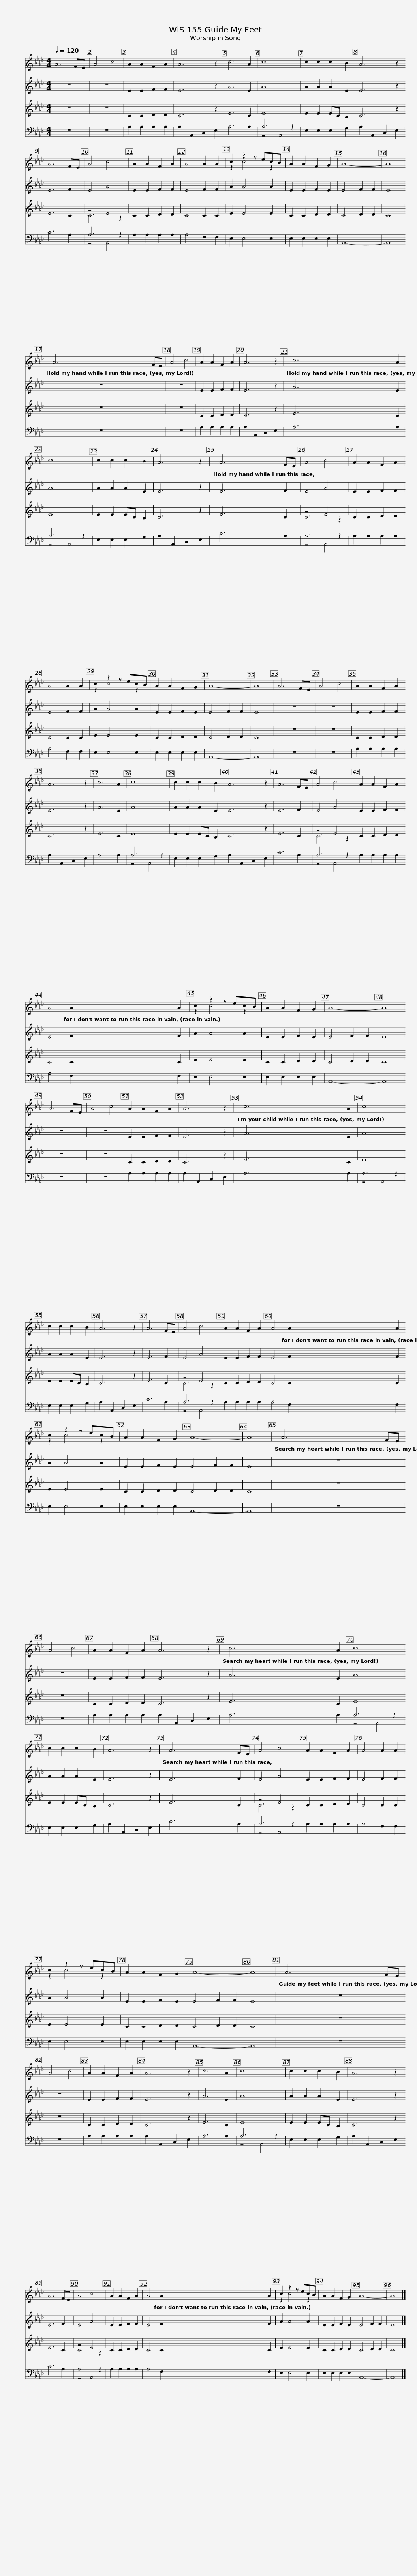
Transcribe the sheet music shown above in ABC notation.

X:1
%%score ( 1 2 ) 3 ( 4 5 ) ( 6 7 )
L:1/8
Q:1/4=120
M:4/4
I:linebreak $
K:Ab
V:1 treble
V:2 treble
V:3 treble
V:4 treble
V:5 treble
V:6 bass
V:7 bass
V:1
 A6 FE | A4 c4 | A2 A2 F2 A2 | A6 z2 | c6 A2 | %5
 c8 |$ c2 c2 c2 B2 | A6 z2 | A6 FE | A4 c4 | %10
 A2 A2 F2 A2 | A4 A2 A2 | c2 z2 z ecB | A2 A2 F2 G2 | A8- |$ %15
 A8 |[K:Ab] A6 FE | A4 c4 | A2 A2 F2 A2 | A6 z2 |$ %20
 c6 A2 | c8 | c2 c2 c2 B2 | A6 z2 |$ A6 FE | %25
 A4 c4 | A2 A2 F2 A2 | A4 A2 A2 | c2 z2 z ecB | A2 A2 F2 G2 | %30
 A8- | A8 |$[K:Ab] A6 FE | A4 c4 | A2 A2 F2 A2 | %35
 A6 z2 | c6 A2 | c8 | c2 c2 c2 B2 | A6 z2 | %40
 A6 FE | A4 c4 |$ A2 A2 F2 A2 | A4 A2 A2 | c2 z2 z ecB | %45
 A2 A2 F2 G2 |$ A8- | A8 |[K:Ab] A6 FE | A4 c4 | %50
 A2 A2 F2 A2 | A6 z2 |$ c6 A2 | c8 | c2 c2 c2 B2 | %55
 A6 z2 | A6 FE | A4 c4 |$ A2 A2 F2 A2 | A4 A2 A2 | %60
 c2 z2 z ecB | A2 A2 F2 G2 |$ A8- | A8 |[K:Ab] A6 FE | %65
 A4 c4 | A2 A2 F2 A2 | A6 z2 |$ c6 A2 | c8 | %70
 c2 c2 c2 B2 | A6 z2 |$ A6 FE | A4 c4 | A2 A2 F2 A2 | %75
 A4 A2 A2 | c2 z2 z ecB | A2 A2 F2 G2 | A8- | A8 |$ %80
[K:Ab] A6 FE | A4 c4 | A2 A2 F2 A2 | A6 z2 | c6 A2 | %85
 c8 | c2 c2 c2 B2 |$ A6 z2 | A6 FE | A4 c4 | %90
 A2 A2 F2 A2 | A4 A2 A2 |$ c2 z2 z ecB | A2 A2 F2 G2 | A8- | %95
 A8 |] %96
V:2
 x8 | x8 | x8 | x8 | x8 | %5
 x8 |$ x8 | x8 | x8 | x8 | %10
 x8 | x8 | z2 c4 z2 | x8 | x8 |$ %15
 x8 |[K:Ab] x8 | x8 | x8 | x8 |$ %20
 x8 | x8 | x8 | x8 |$ x8 | %25
 x8 | x8 | x8 | z2 c4 z2 | x8 | %30
 x8 | x8 |$[K:Ab] x8 | x8 | x8 | %35
 x8 | x8 | x8 | x8 | x8 | %40
 x8 | x8 |$ x8 | x8 | z2 c4 z2 | %45
 x8 |$ x8 | x8 |[K:Ab] x8 | x8 | %50
 x8 | x8 |$ x8 | x8 | x8 | %55
 x8 | x8 | x8 |$ x8 | x8 | %60
 z2 c4 z2 | x8 |$ x8 | x8 |[K:Ab] x8 | %65
 x8 | x8 | x8 |$ x8 | x8 | %70
 x8 | x8 |$ x8 | x8 | x8 | %75
 x8 | z2 c4 z2 | x8 | x8 | x8 |$ %80
[K:Ab] x8 | x8 | x8 | x8 | x8 | %85
 x8 | x8 |$ x8 | x8 | x8 | %90
 x8 | x8 |$ z2 c4 z2 | x8 | x8 | %95
 x8 |] %96
V:3
 z8 | z8 | E2 E2 F2 F2 | E6 z2 | A6 E2 | %5
 A8 |$ A2 A2 A2 E2 | E6 z2 | E6 F2 | E4 A4 | %10
 E2 E2 F2 F2 | E4 F2 F2 | A2 A4 A2 | E2 E2 F2 E2 | E4 F2 F2 |$ %15
 E8 |[K:Ab] z8 | z8 | E2 E2 F2 F2 | E6 z2 |$ %20
 A6 E2 | A8 | A2 A2 A2 E2 | E6 z2 |$ E6 F2 | %25
 E4 A4 | E2 E2 F2 F2 | E4 F2 F2 | A2 A4 A2 | E2 E2 F2 E2 | %30
 E4 F2 F2 | E8 |$[K:Ab] z8 | z8 | E2 E2 F2 F2 | %35
 E6 z2 | A6 E2 | A8 | A2 A2 A2 E2 | E6 z2 | %40
 E6 F2 | E4 A4 |$ E2 E2 F2 F2 | E4 F2 F2 | A2 A4 A2 | %45
 E2 E2 F2 E2 |$ E4 F2 F2 | E8 |[K:Ab] z8 | z8 | %50
 E2 E2 F2 F2 | E6 z2 |$ A6 E2 | A8 | A2 A2 A2 E2 | %55
 E6 z2 | E6 F2 | E4 A4 |$ E2 E2 F2 F2 | E4 F2 F2 | %60
 A2 A4 A2 | E2 E2 F2 E2 |$ E4 F2 F2 | E8 |[K:Ab] z8 | %65
 z8 | E2 E2 F2 F2 | E6 z2 |$ A6 E2 | A8 | %70
 A2 A2 A2 E2 | E6 z2 |$ E6 F2 | E4 A4 | E2 E2 F2 F2 | %75
 E4 F2 F2 | A2 A4 A2 | E2 E2 F2 E2 | E4 F2 F2 | E8 |$ %80
[K:Ab] z8 | z8 | E2 E2 F2 F2 | E6 z2 | A6 E2 | %85
 A8 | A2 A2 A2 E2 |$ E6 z2 | E6 F2 | E4 A4 | %90
 E2 E2 F2 F2 | E4 F2 F2 |$ A2 A4 A2 | E2 E2 F2 E2 | E4 F2 F2 | %95
 E8 |] %96
V:4
 z8 | z8 | C2 C2 D2 D2 | C6 z2 | E6 C2 | %5
 E8 |$ E2 E2 EC B,2 | C6 z2 | E6 C2 | z4 E4 | %10
 C2 C2 D2 D2 | C4 C2 C2 | E2 E4 E2 | C2 C2 D2 D2 | C4 D2 D2 |$ %15
 C8 |[K:Ab] z8 | z8 | C2 C2 D2 D2 | C6 z2 |$ %20
 E6 C2 | E8 | E2 E2 EC B,2 | C6 z2 |$ E6 C2 | %25
 z4 E4 | C2 C2 D2 D2 | C4 C2 C2 | E2 E4 E2 | C2 C2 D2 D2 | %30
 C4 D2 D2 | C8 |$[K:Ab] z8 | z8 | C2 C2 D2 D2 | %35
 C6 z2 | E6 C2 | E8 | E2 E2 EC B,2 | C6 z2 | %40
 E6 C2 | z4 E4 |$ C2 C2 D2 D2 | C4 C2 C2 | E2 E4 E2 | %45
 C2 C2 D2 D2 |$ C4 D2 D2 | C8 |[K:Ab] z8 | z8 | %50
 C2 C2 D2 D2 | C6 z2 |$ E6 C2 | E8 | E2 E2 EC B,2 | %55
 C6 z2 | E6 C2 | z4 E4 |$ C2 C2 D2 D2 | C4 C2 C2 | %60
 E2 E4 E2 | C2 C2 D2 D2 |$ C4 D2 D2 | C8 |[K:Ab] z8 | %65
 z8 | C2 C2 D2 D2 | C6 z2 |$ E6 C2 | E8 | %70
 E2 E2 EC B,2 | C6 z2 |$ E6 C2 | z4 E4 | C2 C2 D2 D2 | %75
 C4 C2 C2 | E2 E4 E2 | C2 C2 D2 D2 | C4 D2 D2 | C8 |$ %80
[K:Ab] z8 | z8 | C2 C2 D2 D2 | C6 z2 | E6 C2 | %85
 E8 | E2 E2 EC B,2 |$ C6 z2 | E6 C2 | z4 E4 | %90
 C2 C2 D2 D2 | C4 C2 C2 |$ E2 E4 E2 | C2 C2 D2 D2 | C4 D2 D2 | %95
 C8 |] %96
V:5
 x8 | x8 | x8 | x8 | x8 | %5
 x8 |$ x8 | x8 | x8 | C6 z2 | %10
 x8 | x8 | x8 | x8 | x8 |$ %15
 x8 |[K:Ab] x8 | x8 | x8 | x8 |$ %20
 x8 | x8 | x8 | x8 |$ x8 | %25
 C6 z2 | x8 | x8 | x8 | x8 | %30
 x8 | x8 |$[K:Ab] x8 | x8 | x8 | %35
 x8 | x8 | x8 | x8 | x8 | %40
 x8 | C6 z2 |$ x8 | x8 | x8 | %45
 x8 |$ x8 | x8 |[K:Ab] x8 | x8 | %50
 x8 | x8 |$ x8 | x8 | x8 | %55
 x8 | x8 | C6 z2 |$ x8 | x8 | %60
 x8 | x8 |$ x8 | x8 |[K:Ab] x8 | %65
 x8 | x8 | x8 |$ x8 | x8 | %70
 x8 | x8 |$ x8 | C6 z2 | x8 | %75
 x8 | x8 | x8 | x8 | x8 |$ %80
[K:Ab] x8 | x8 | x8 | x8 | x8 | %85
 x8 | x8 |$ x8 | x8 | C6 z2 | %90
 x8 | x8 |$ x8 | x8 | x8 | %95
 x8 |] %96
V:6
 z8 | z8 | A,2 A,2 A,2 A,2 | A,2 A,,2 C,2 E,2 | A,6 A,2 | %5
 A,6 z2 |$ E,2 E,2 E,2 G,2 | A,2 A,,2 C,2 E,2 | C6 A,2 | A,6 z2 | %10
 A,2 A,2 A,2 A,2 | A,4 F,2 F,2 | E,2 E,4 E,2 | E,2 E,2 E,2 E,2 | A,,8- |$ %15
 A,,8 |[K:Ab] z8 | z8 | A,2 A,2 A,2 A,2 | A,2 A,,2 C,2 E,2 |$ %20
 A,6 A,2 | A,6 z2 | E,2 E,2 E,2 G,2 | A,2 A,,2 C,2 E,2 |$ C6 A,2 | %25
 A,6 z2 | A,2 A,2 A,2 A,2 | A,4 F,2 F,2 | E,2 E,4 E,2 | E,2 E,2 E,2 E,2 | %30
 A,,8- | A,,8 |$[K:Ab] z8 | z8 | A,2 A,2 A,2 A,2 | %35
 A,2 A,,2 C,2 E,2 | A,6 A,2 | A,6 z2 | E,2 E,2 E,2 G,2 | A,2 A,,2 C,2 E,2 | %40
 C6 A,2 | A,6 z2 |$ A,2 A,2 A,2 A,2 | A,4 F,2 F,2 | E,2 E,4 E,2 | %45
 E,2 E,2 E,2 E,2 |$ A,,8- | A,,8 |[K:Ab] z8 | z8 | %50
 A,2 A,2 A,2 A,2 | A,2 A,,2 C,2 E,2 |$ A,6 A,2 | A,6 z2 | E,2 E,2 E,2 G,2 | %55
 A,2 A,,2 C,2 E,2 | C6 A,2 | A,6 z2 |$ A,2 A,2 A,2 A,2 | A,4 F,2 F,2 | %60
 E,2 E,4 E,2 | E,2 E,2 E,2 E,2 |$ A,,8- | A,,8 |[K:Ab] z8 | %65
 z8 | A,2 A,2 A,2 A,2 | A,2 A,,2 C,2 E,2 |$ A,6 A,2 | A,6 z2 | %70
 E,2 E,2 E,2 G,2 | A,2 A,,2 C,2 E,2 |$ C6 A,2 | A,6 z2 | A,2 A,2 A,2 A,2 | %75
 A,4 F,2 F,2 | E,2 E,4 E,2 | E,2 E,2 E,2 E,2 | A,,8- | A,,8 |$ %80
[K:Ab] z8 | z8 | A,2 A,2 A,2 A,2 | A,2 A,,2 C,2 E,2 | A,6 A,2 | %85
 A,6 z2 | E,2 E,2 E,2 G,2 |$ A,2 A,,2 C,2 E,2 | C6 A,2 | A,6 z2 | %90
 A,2 A,2 A,2 A,2 | A,4 F,2 F,2 |$ E,2 E,4 E,2 | E,2 E,2 E,2 E,2 | A,,8- | %95
 A,,8 |] %96
V:7
 x8 | x8 | x8 | x8 | x8 | %5
 z4 A,,4 |$ x8 | x8 | x8 | z4 A,,4 | %10
 x8 | x8 | x8 | x8 | x8 |$ %15
 x8 |[K:Ab] x8 | x8 | x8 | x8 |$ %20
 x8 | z4 A,,4 | x8 | x8 |$ x8 | %25
 z4 A,,4 | x8 | x8 | x8 | x8 | %30
 x8 | x8 |$[K:Ab] x8 | x8 | x8 | %35
 x8 | x8 | z4 A,,4 | x8 | x8 | %40
 x8 | z4 A,,4 |$ x8 | x8 | x8 | %45
 x8 |$ x8 | x8 |[K:Ab] x8 | x8 | %50
 x8 | x8 |$ x8 | z4 A,,4 | x8 | %55
 x8 | x8 | z4 A,,4 |$ x8 | x8 | %60
 x8 | x8 |$ x8 | x8 |[K:Ab] x8 | %65
 x8 | x8 | x8 |$ x8 | z4 A,,4 | %70
 x8 | x8 |$ x8 | z4 A,,4 | x8 | %75
 x8 | x8 | x8 | x8 | x8 |$ %80
[K:Ab] x8 | x8 | x8 | x8 | x8 | %85
 z4 A,,4 | x8 |$ x8 | x8 | z4 A,,4 | %90
 x8 | x8 |$ x8 | x8 | x8 | %95
 x8 |] %96
